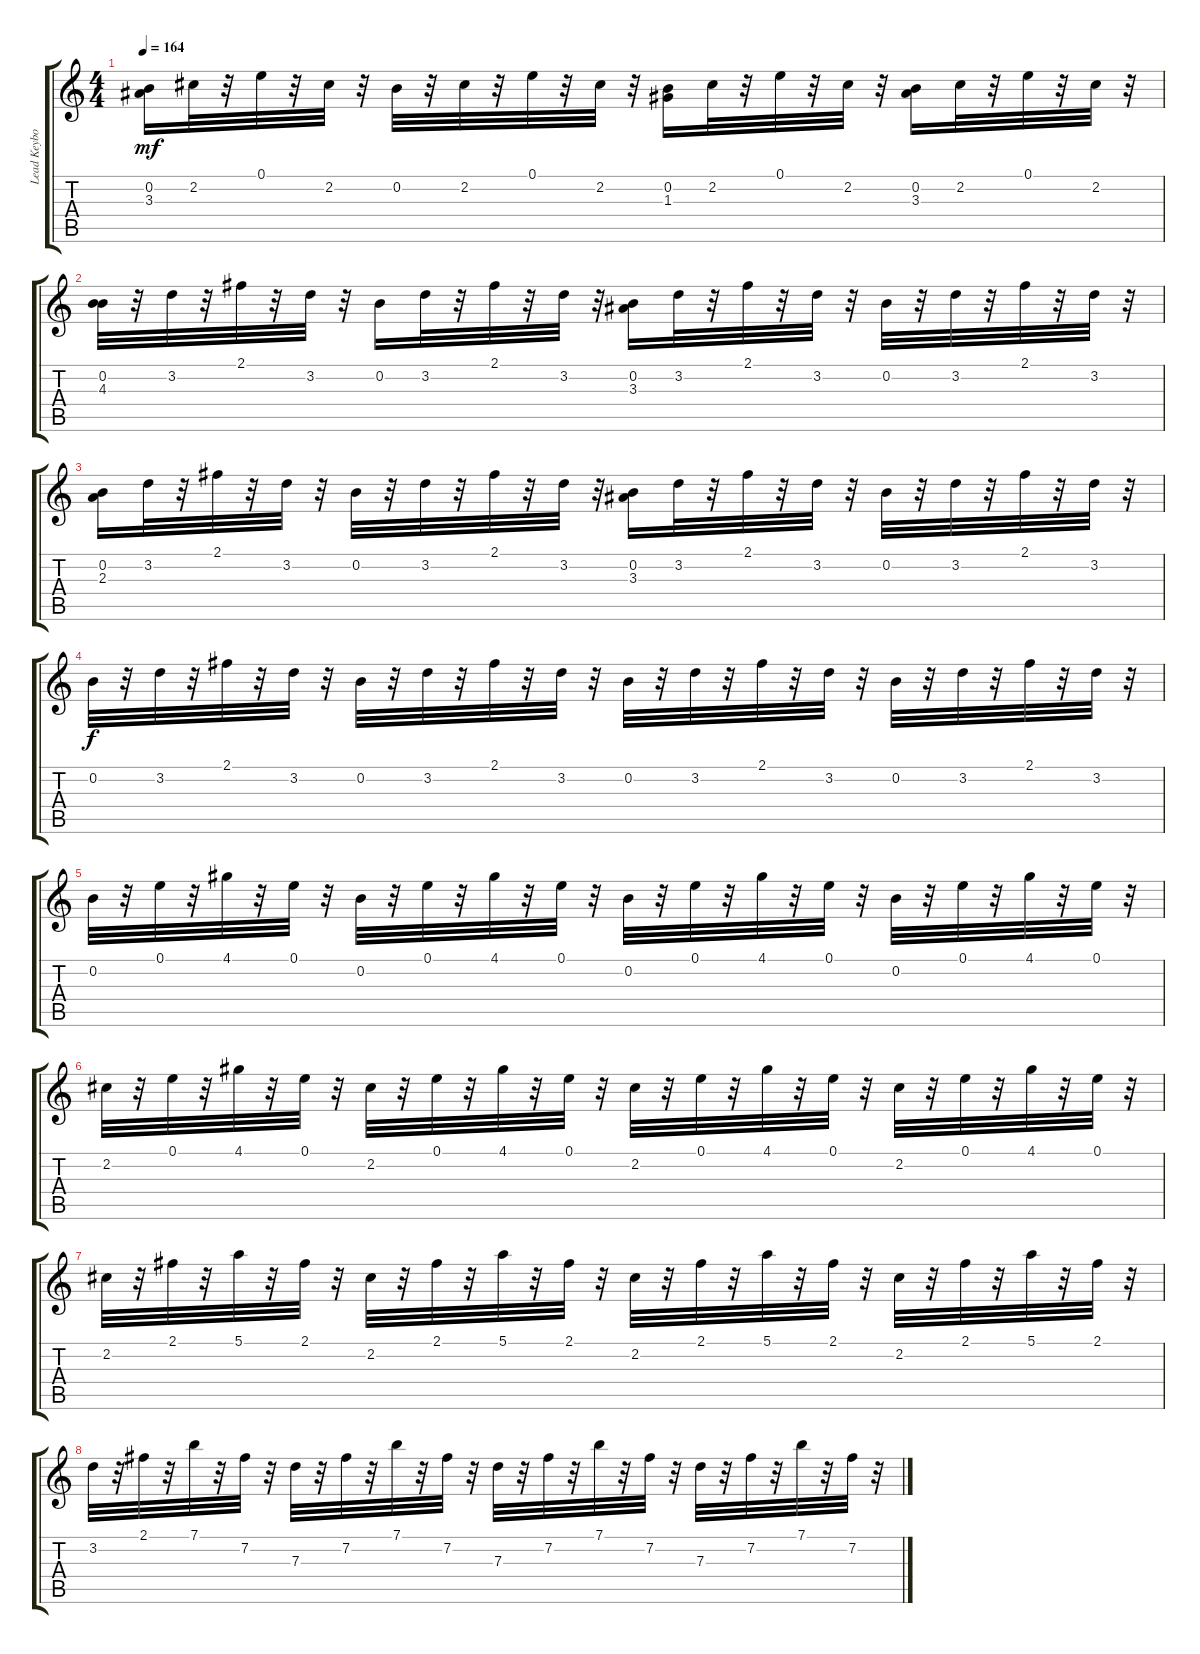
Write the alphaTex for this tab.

\track ("Lead Keyboard Melody" "Lead Keybo") {instrument acousticguitarnylon}
\staff {score tabs}
\tuning (E4 B3 G3 D3 A2 E2) {hide}
\ts (4 4)
\tempo 164
\clef g2
\ks c
(0.2 3.3).16{dy mf} 2.2.32 r.32 0.1.32 r.32 2.2.32 r.32 0.2.32 r.32 2.2.32 r.32 0.1.32 r.32 2.2.32 r.32 (0.2 1.3).16 2.2.32 r.32 0.1.32 r.32 2.2.32 r.32 (0.2 3.3).16 2.2.32 r.32 0.1.32 r.32 2.2.32 r.32 |
(0.2 4.3).32 r.32 3.2.32 r.32 2.1.32 r.32 3.2.32 r.32 0.2.16 3.2.32 r.32 2.1.32 r.32 3.2.32 r.32 (0.2 3.3).16 3.2.32 r.32 2.1.32 r.32 3.2.32 r.32 0.2.32 r.32 3.2.32 r.32 2.1.32 r.32 3.2.32 r.32 |
(0.2 2.3).16 3.2.32 r.32 2.1.32 r.32 3.2.32 r.32 0.2.32 r.32 3.2.32 r.32 2.1.32 r.32 3.2.32 r.32 (0.2 3.3).16 3.2.32 r.32 2.1.32 r.32 3.2.32 r.32 0.2.32 r.32 3.2.32 r.32 2.1.32 r.32 3.2.32 r.32 |
0.2.32{dy f} r.32 3.2.32 r.32 2.1.32 r.32 3.2.32 r.32 0.2.32 r.32 3.2.32 r.32 2.1.32 r.32 3.2.32 r.32 0.2.32 r.32 3.2.32 r.32 2.1.32 r.32 3.2.32 r.32 0.2.32 r.32 3.2.32 r.32 2.1.32 r.32 3.2.32 r.32 |
0.2.32 r.32 0.1.32 r.32 4.1.32 r.32 0.1.32 r.32 0.2.32 r.32 0.1.32 r.32 4.1.32 r.32 0.1.32 r.32 0.2.32 r.32 0.1.32 r.32 4.1.32 r.32 0.1.32 r.32 0.2.32 r.32 0.1.32 r.32 4.1.32 r.32 0.1.32 r.32 |
2.2.32 r.32 0.1.32 r.32 4.1.32 r.32 0.1.32 r.32 2.2.32 r.32 0.1.32 r.32 4.1.32 r.32 0.1.32 r.32 2.2.32 r.32 0.1.32 r.32 4.1.32 r.32 0.1.32 r.32 2.2.32 r.32 0.1.32 r.32 4.1.32 r.32 0.1.32 r.32 |
2.2.32 r.32 2.1.32 r.32 5.1.32 r.32 2.1.32 r.32 2.2.32 r.32 2.1.32 r.32 5.1.32 r.32 2.1.32 r.32 2.2.32 r.32 2.1.32 r.32 5.1.32 r.32 2.1.32 r.32 2.2.32 r.32 2.1.32 r.32 5.1.32 r.32 2.1.32 r.32 |
3.2.32 r.32 2.1.32 r.32 7.1.32 r.32 7.2.32 r.32 7.3.32 r.32 7.2.32 r.32 7.1.32 r.32 7.2.32 r.32 7.3.32 r.32 7.2.32 r.32 7.1.32 r.32 7.2.32 r.32 7.3.32 r.32 7.2.32 r.32 7.1.32 r.32 7.2.32 r.32
